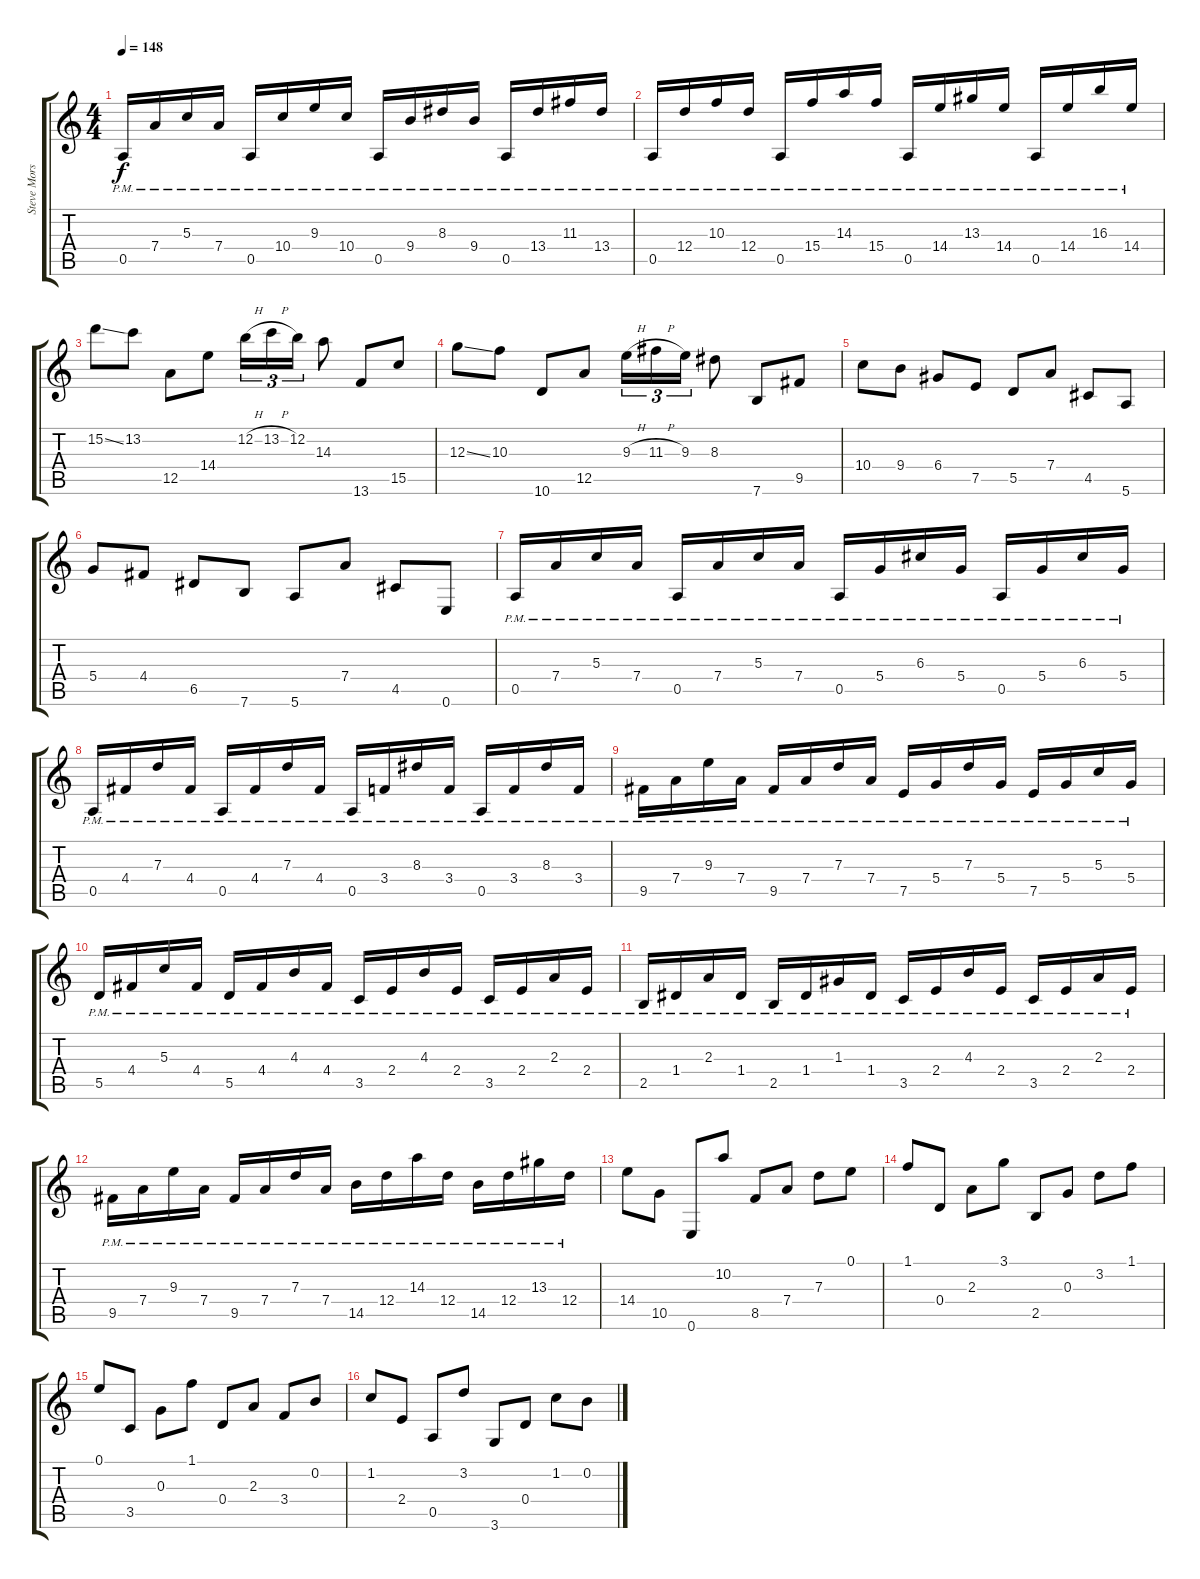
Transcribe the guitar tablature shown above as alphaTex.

\track ("Steve Morse" "Steve Mors") {instrument acousticguitarsteel}
\staff {score tabs}
\tuning (E4 B3 G3 D3 A2 E2) {hide}
\ts (4 4)
\tempo 148
\clef g2
\ks c
0.5{pm}.16{dy f} 7.4{pm}.16 5.3{pm}.16 7.4{pm}.16 0.5{pm}.16 10.4{pm}.16 9.3{pm}.16 10.4{pm}.16 0.5{pm}.16 9.4{pm}.16 8.3{pm}.16 9.4{pm}.16 0.5{pm}.16 13.4{pm}.16 11.3{pm}.16 13.4{pm}.16 |
0.5{pm}.16 12.4{pm}.16 10.3{pm}.16 12.4{pm}.16 0.5{pm}.16 15.4{pm}.16 14.3{pm}.16 15.4{pm}.16 0.5{pm}.16 14.4{pm}.16 13.3{pm}.16 14.4{pm}.16 0.5{pm}.16 14.4{pm}.16 16.3{pm}.16 14.4{pm}.16 |
15.2{ss}.8 13.2.8 12.5.8 14.4.8 12.2{h}.16{tu (3 2)} 13.2{h}.16{tu (3 2)} 12.2.16{tu (3 2)} 14.3.8 13.6.8 15.5.8 |
12.3{ss}.8 10.3.8 10.6.8 12.5.8 9.3{h}.16{tu (3 2)} 11.3{h}.16{tu (3 2)} 9.3.16{tu (3 2)} 8.3.8 7.6.8 9.5.8 |
10.4.8 9.4.8 6.4.8 7.5.8 5.5.8 7.4.8 4.5.8 5.6.8 |
5.4.8 4.4.8 6.5.8 7.6.8 5.6.8 7.4.8 4.5.8 0.6.8 |
0.5{pm}.16 7.4{pm}.16 5.3{pm}.16 7.4{pm}.16 0.5{pm}.16 7.4{pm}.16 5.3{pm}.16 7.4{pm}.16 0.5{pm}.16 5.4{pm}.16 6.3{pm}.16 5.4{pm}.16 0.5{pm}.16 5.4{pm}.16 6.3{pm}.16 5.4{pm}.16 |
0.5{pm}.16 4.4{pm}.16 7.3{pm}.16 4.4{pm}.16 0.5{pm}.16 4.4{pm}.16 7.3{pm}.16 4.4{pm}.16 0.5{pm}.16 3.4{pm}.16 8.3{pm}.16 3.4{pm}.16 0.5{pm}.16 3.4{pm}.16 8.3{pm}.16 3.4{pm}.16 |
9.5{pm}.16 7.4{pm}.16 9.3{pm}.16 7.4{pm}.16 9.5{pm}.16 7.4{pm}.16 7.3{pm}.16 7.4{pm}.16 7.5{pm}.16 5.4{pm}.16 7.3{pm}.16 5.4{pm}.16 7.5{pm}.16 5.4{pm}.16 5.3{pm}.16 5.4{pm}.16 |
5.5{pm}.16 4.4{pm}.16 5.3{pm}.16 4.4{pm}.16 5.5{pm}.16 4.4{pm}.16 4.3{pm}.16 4.4{pm}.16 3.5{pm}.16 2.4{pm}.16 4.3{pm}.16 2.4{pm}.16 3.5{pm}.16 2.4{pm}.16 2.3{pm}.16 2.4{pm}.16 |
2.5{pm}.16 1.4{pm}.16 2.3{pm}.16 1.4{pm}.16 2.5{pm}.16 1.4{pm}.16 1.3{pm}.16 1.4{pm}.16 3.5{pm}.16 2.4{pm}.16 4.3{pm}.16 2.4{pm}.16 3.5{pm}.16 2.4{pm}.16 2.3{pm}.16 2.4{pm}.16 |
9.5{pm}.16 7.4{pm}.16 9.3{pm}.16 7.4{pm}.16 9.5{pm}.16 7.4{pm}.16 7.3{pm}.16 7.4{pm}.16 14.5{pm}.16 12.4{pm}.16 14.3{pm}.16 12.4{pm}.16 14.5{pm}.16 12.4{pm}.16 13.3{pm}.16 12.4{pm}.16 |
14.4.8 10.5.8 0.6.8 10.2.8 8.5.8 7.4.8 7.3.8 0.1.8 |
1.1.8 0.4.8 2.3.8 3.1.8 2.5.8 0.3.8 3.2.8 1.1.8 |
0.1.8 3.5.8 0.3.8 1.1.8 0.4.8 2.3.8 3.4.8 0.2.8 |
1.2.8 2.4.8 0.5.8 3.2.8 3.6.8 0.4.8 1.2.8 0.2.8
